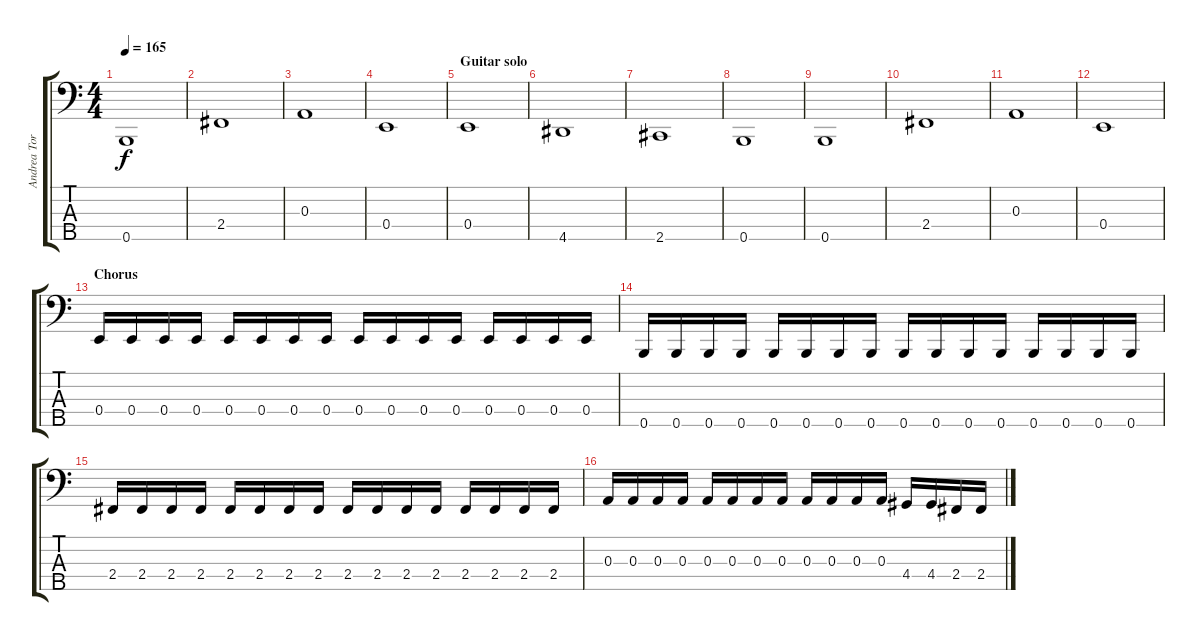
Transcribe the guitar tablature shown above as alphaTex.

\track ("Andrea Torricini (Bass)" "Andrea Tor") {instrument electricbassfinger}
\staff {score tabs}
\tuning (G2 D2 A1 E1 B0) {hide}
\ts (4 4)
\tempo 165
\clef f4
\ks c
0.5.1{dy f} |
2.4.1 |
0.3.1 |
0.4.1 |
\section ("" "Guitar solo")
0.4.1 |
4.5.1 |
2.5.1 |
0.5.1 |
0.5.1 |
2.4.1 |
0.3.1 |
0.4.1 |
\section ("" "Chorus")
0.4.16 0.4.16 0.4.16 0.4.16 0.4.16 0.4.16 0.4.16 0.4.16 0.4.16 0.4.16 0.4.16 0.4.16 0.4.16 0.4.16 0.4.16 0.4.16 |
0.5.16 0.5.16 0.5.16 0.5.16 0.5.16 0.5.16 0.5.16 0.5.16 0.5.16 0.5.16 0.5.16 0.5.16 0.5.16 0.5.16 0.5.16 0.5.16 |
2.4.16 2.4.16 2.4.16 2.4.16 2.4.16 2.4.16 2.4.16 2.4.16 2.4.16 2.4.16 2.4.16 2.4.16 2.4.16 2.4.16 2.4.16 2.4.16 |
0.3.16 0.3.16 0.3.16 0.3.16 0.3.16 0.3.16 0.3.16 0.3.16 0.3.16 0.3.16 0.3.16 0.3.16 4.4.16 4.4.16 2.4.16 2.4.16
